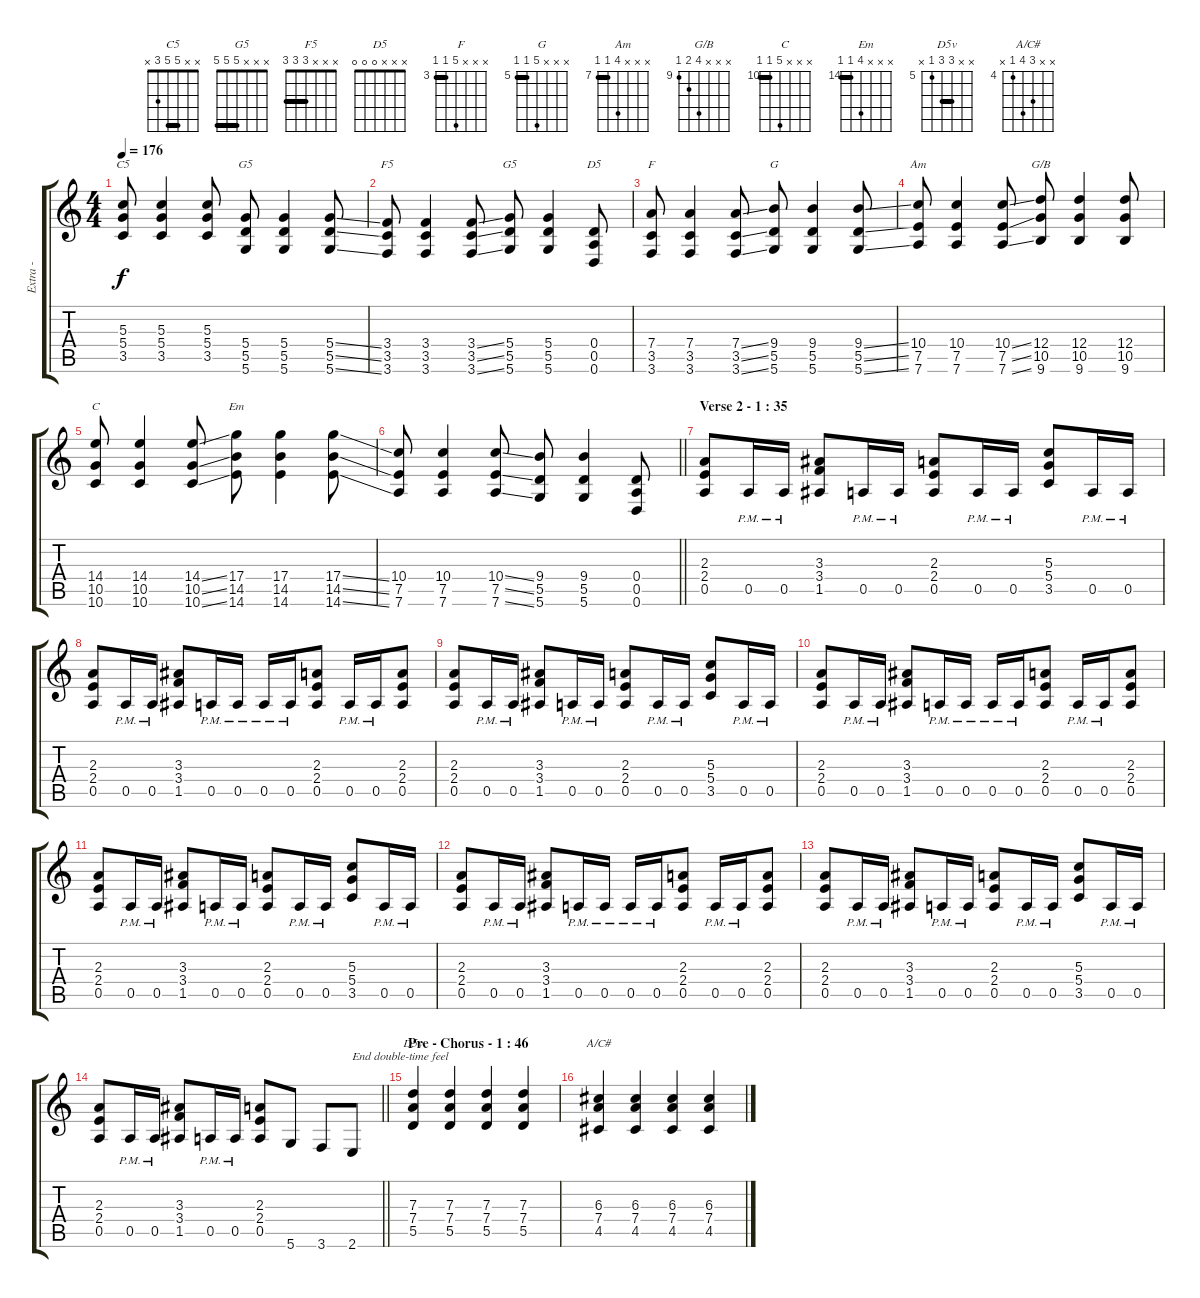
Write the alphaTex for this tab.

\track ("   Extra - Rhythm" "   Extra -") {instrument overdrivenguitar}
\staff {score tabs}
\tuning (E4 B3 G3 D3 A2 D2) {hide}
\chord ("C5" x x 5 5 3 x) {barre 5}
\chord ("G5" x x x 5 5 5) {firstfret 5 barre 5}
\chord ("F5" x x x 3 3 3) {barre 3}
\chord ("G5" x x x 5 5 5) {barre 5}
\chord ("D5" x x x 0 0 0)
\chord ("F" x x x 7 3 3) {firstfret 3 barre 3}
\chord ("G" x x x 9 5 5) {firstfret 5 barre 5}
\chord ("Am" x x x 10 7 7) {firstfret 7 barre 7}
\chord ("G/B" x x x 12 10 9) {firstfret 9}
\chord ("C" x x x 14 10 10) {firstfret 10 barre 10}
\chord ("Em" x x x 17 14 14) {firstfret 14 barre 14}
\chord ("D5v" x x 7 7 5 x) {firstfret 5 barre 7}
\chord ("A/C#" x x 6 7 4 x) {firstfret 4}
\ts (4 4)
\tempo 176
\clef g2
\ks c
(5.3 5.4 3.5).8{ch "C5" dy f} (5.3 5.4 3.5).4 (5.3 5.4 3.5).8 (5.4 5.5 5.6).8{ch "G5"} (5.4 5.5 5.6).4 (5.4{ss} 5.5{ss} 5.6{ss}).8 |
(3.4 3.5 3.6).8{ch "F5"} (3.4 3.5 3.6).4 (3.4{ss} 3.5{ss} 3.6{ss}).8 (5.4 5.5 5.6).8{ch "G5"} (5.4 5.5 5.6).4 (0.4 0.5 0.6).8{ch "D5"} |
(7.4 3.5 3.6).8{ch "F"} (7.4 3.5 3.6).4 (7.4{ss} 3.5{ss} 3.6{ss}).8 (9.4 5.5 5.6).8{ch "G"} (9.4 5.5 5.6).4 (9.4{ss} 5.5{ss} 5.6{ss}).8 |
(10.4 7.5 7.6).8{ch "Am"} (10.4 7.5 7.6).4 (10.4{ss} 7.5{ss} 7.6{ss}).8 (12.4 10.5 9.6).8{ch "G/B"} (12.4 10.5 9.6).4 (12.4 10.5 9.6).8 |
(14.4 10.5 10.6).8{ch "C"} (14.4 10.5 10.6).4 (14.4{ss} 10.5{ss} 10.6{ss}).8 (17.4 14.5 14.6).8{ch "Em"} (17.4 14.5 14.6).4 (17.4{ss} 14.5{ss} 14.6{ss}).8 |
\barLineRight lightlight
(10.4 7.5 7.6).8 (10.4 7.5 7.6).4 (10.4{ss} 7.5{ss} 7.6{ss}).8 (9.4 5.5 5.6).8 (9.4 5.5 5.6).4 (0.4 0.5 0.6).8 |
\section ("" "Verse 2 - 1 : 35")
(2.3 2.4 0.5).8 0.5{pm}.16 0.5{pm}.16 (3.3 3.4 1.5).8 0.5{pm}.16 0.5{pm}.16 (2.3 2.4 0.5).8 0.5{pm}.16 0.5{pm}.16 (5.3 5.4 3.5).8 0.5{pm}.16 0.5{pm}.16 |
(2.3 2.4 0.5).8 0.5{pm}.16 0.5{pm}.16 (3.3 3.4 1.5).8 0.5{pm}.16 0.5{pm}.16 0.5{pm}.16 0.5{pm}.16 (2.3 2.4 0.5).8 0.5{pm}.16 0.5{pm}.16 (2.3 2.4 0.5).8 |
(2.3 2.4 0.5).8 0.5{pm}.16 0.5{pm}.16 (3.3 3.4 1.5).8 0.5{pm}.16 0.5{pm}.16 (2.3 2.4 0.5).8 0.5{pm}.16 0.5{pm}.16 (5.3 5.4 3.5).8 0.5{pm}.16 0.5{pm}.16 |
(2.3 2.4 0.5).8 0.5{pm}.16 0.5{pm}.16 (3.3 3.4 1.5).8 0.5{pm}.16 0.5{pm}.16 0.5{pm}.16 0.5{pm}.16 (2.3 2.4 0.5).8 0.5{pm}.16 0.5{pm}.16 (2.3 2.4 0.5).8 |
(2.3 2.4 0.5).8 0.5{pm}.16 0.5{pm}.16 (3.3 3.4 1.5).8 0.5{pm}.16 0.5{pm}.16 (2.3 2.4 0.5).8 0.5{pm}.16 0.5{pm}.16 (5.3 5.4 3.5).8 0.5{pm}.16 0.5{pm}.16 |
(2.3 2.4 0.5).8 0.5{pm}.16 0.5{pm}.16 (3.3 3.4 1.5).8 0.5{pm}.16 0.5{pm}.16 0.5{pm}.16 0.5{pm}.16 (2.3 2.4 0.5).8 0.5{pm}.16 0.5{pm}.16 (2.3 2.4 0.5).8 |
(2.3 2.4 0.5).8 0.5{pm}.16 0.5{pm}.16 (3.3 3.4 1.5).8 0.5{pm}.16 0.5{pm}.16 (2.3 2.4 0.5).8 0.5{pm}.16 0.5{pm}.16 (5.3 5.4 3.5).8 0.5{pm}.16 0.5{pm}.16 |
\barLineRight lightlight
(2.3 2.4 0.5).8 0.5{pm}.16 0.5{pm}.16 (3.3 3.4 1.5).8 0.5{pm}.16 0.5{pm}.16 (2.3 2.4 0.5).8 5.6.8 3.6.8 2.6.8{txt "End double-time feel"} |
\section ("" "Pre - Chorus - 1 : 46")
(7.3 7.4 5.5).4{ch "D5v"} (7.3 7.4 5.5).4 (7.3 7.4 5.5).4 (7.3 7.4 5.5).4 |
(6.3 7.4 4.5).4{ch "A/C#"} (6.3 7.4 4.5).4 (6.3 7.4 4.5).4 (6.3 7.4 4.5).4
